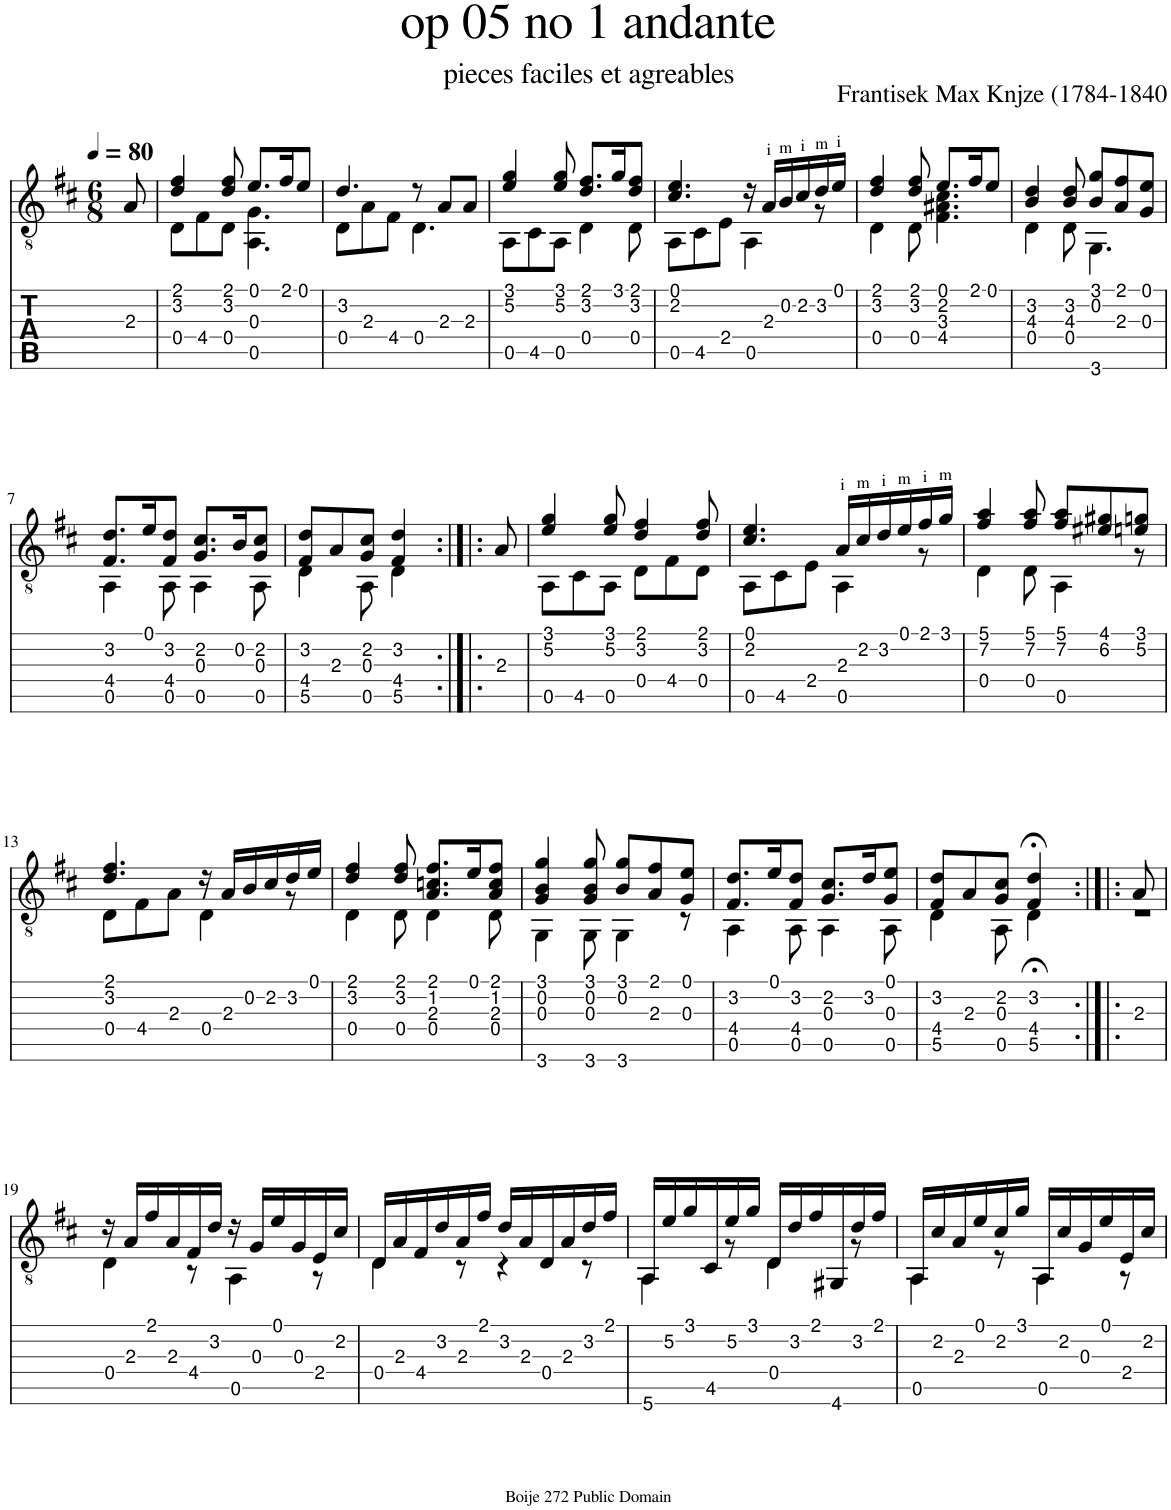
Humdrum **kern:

**kern	**kern
*part1	*part1
*staff2	*staff1
*I"Guitar	*
*I'Guit.	*
*stria6	*
*	*clefGv2
*k[f#c#]	*k[f#c#]
*M6/8	*M6/8
*MM80	*MM80
=	=
8A	8A/
=1	=1
*^	*^
4d 4f#	8DL	4d/ 4f#/	8D\L
.	8F#	.	8F#\
8d 8f#	8DJ	8d/ 8f#/	8D\J
8.eL	4.AA 4.G	8.e/L	4.AA\ 4.G\
16f#K	.	16f#/K	.
8eJ	.	8e/J	.
=2	=2	=2	=2
4.d	8DL	4.d/	8D\L
.	8A	.	8A\
.	8F#J	.	8F#\J
8r	4.D	8r	4.D\
8AL	.	8A/L	.
8AJ	.	8A/J	.
=3	=3	=3	=3
4e 4g	8AAL	4e/ 4g/	8AA\L
.	8C#	.	8C#\
8e 8g	8AAJ	8e/ 8g/	8AA\J
8.d\ 8.f#\L	4D	8.d/ 8.f#/L	4D\
16gK	.	16g/K	.
8d\ 8f#\J	8D	8d/ 8f#/J	8D\
=4	=4	=4	=4
4.c# 4.e	8AAL	4.c#/ 4.e/	8AA\L
.	8C#	.	8C#\
.	8EJ	.	8E\J
16r	4AA	16r	4AA\
16ALL	.	16A/LL	.
16B	.	16B/	.
16c#	.	16c#/	.
16d	8r	16d/	8r
16eJJ	.	16e/JJ	.
=5	=5	=5	=5
4d 4f#	4D	4d/ 4f#/	4D\
8d 8f#	8D	8d/ 8f#/	8D\
8.eL	4.F# 4.A# 4.c#	8.e/L	4.F#\ 4.A#X\ 4.c#\
16f#K	.	16f#/K	.
8eJ	.	8e/J	.
=6	=6	=6	=6
4B 4d	4D	4B/ 4d/	4D\
8B 8d	8D	8B/ 8d/	8D\
8B\ 8g\L	4.GG	8B/ 8g/L	4.GG\
8A\ 8f#\	.	8A/ 8f#/	.
8G\ 8e\J	.	8G/ 8e/J	.
!!LO:LB:g=z	!!
=7	=7	=7	=7
8.F#\ 8.d\L	4AA	8.F#/ 8.d/L	4AA\
16eK	.	16e/K	.
8F#\ 8d\J	8AA	8F#/ 8d/J	8AA\
8.G\ 8.c#\L	4AA	8.G/ 8.c#/L	4AA\
16BK	.	16B/K	.
8G\ 8c#\J	8AA	8G/ 8c#/J	8AA\
=8	=8	=8	=8
8F#\ 8d\L	4D	8F#/ 8d/L	4D\
8A	.	8A/	.
8G\ 8c#\J	8AA	8G/ 8c#/J	8AA\
4F# 4d	4D	4F#/ 4d/	4D\
*v	*v	*	*
*	*v	*v
=9:|!|:	=9:|!|:
8A	8A/
=10	=10
*^	*^
4e 4g	8AAL	4e/ 4g/	8AA\L
.	8C#	.	8C#\
8e 8g	8AAJ	8e/ 8g/	8AA\J
4d 4f#	8DL	4d/ 4f#/	8D\L
.	8F#	.	8F#\
8d 8f#	8DJ	8d/ 8f#/	8D\J
=11	=11	=11	=11
4.c# 4.e	8AAL	4.c#/ 4.e/	8AA\L
.	8C#	.	8C#\
.	8EJ	.	8E\J
16ALL	4AA	16A/LL	4AA\
16c#	.	16c#/	.
16d	.	16d/	.
16e	.	16e/	.
16f#	8r	16f#/	8r
16gJJ	.	16g/JJ	.
=12	=12	=12	=12
4f# 4a	4D	4f#/ 4a/	4D\
8f# 8a	8D	8f#/ 8a/	8D\
8f#\ 8a\L	4AA	8f#/ 8a/L	4AA\
8e#\ 8g#\	.	8e#X/ 8g#X/	.
8e\ 8g\J	8r	8en/ 8gn/J	8r
!!LO:LB:g=z	!!
=13	=13	=13	=13
4.d 4.f#	8DL	4.d/ 4.f#/	8D\L
.	8F#	.	8F#\
.	8AJ	.	8A\J
16r	4D	16r	4D\
16ALL	.	16A/LL	.
16B	.	16B/	.
16c#	.	16c#/	.
16d	8r	16d/	8r
16eJJ	.	16e/JJ	.
=14	=14	=14	=14
4d 4f#	4D	4d/ 4f#/	4D\
8d 8f#	8D	8d/ 8f#/	8D\
8.A\ 8.c\ 8.f#\L	4D	8.A/ 8.cn/ 8.f#/L	4D\
16eK	.	16e/K	.
8A\ 8c\ 8f#\J	8D	8A/ 8c/ 8f#/J	8D\
=15	=15	=15	=15
4G 4B 4g	4GG	4G/ 4B/ 4g/	4GG\
8G 8B 8g	8GG	8G/ 8B/ 8g/	8GG\
8B\ 8g\L	4GG	8B/ 8g/L	4GG\
8A\ 8f#\	.	8A/ 8f#/	.
8G\ 8e\J	8r	8G/ 8e/J	8r
=16	=16	=16	=16
8.F#\ 8.d\L	4AA	8.F#/ 8.d/L	4AA\
16eK	.	16e/K	.
8F#\ 8d\J	8AA	8F#/ 8d/J	8AA\
8.G\ 8.c#\L	4AA	8.G/ 8.c#/L	4AA\
16dK	.	16d/K	.
8G\ 8e\J	8AA	8G/ 8e/J	8AA\
=17	=17	=17	=17
8F#\ 8d\L	4D	8F#/ 8d/L	4D\
8A	.	8A/	.
8G\ 8c#\J	8AA	8G/ 8c#/J	8AA\
4F#;< 4d;<	4D	4F#/;< 4d/;<	4D\
=18:|!|:	=18:|!|:	=18:|!|:	=18:|!|:
8A	8r	8A/	2.r
2ryy	2ryy	2ryy	.
8ryy	8ryy	8ryy	.
!!LO:LB:g=z	!!
=19	=19	=19	=19
16r	4D	16r	4D\
16ALL	.	16A/LL	.
16f#	.	16f#/	.
16A	.	16A/	.
16F#	8r	16F#/	8r
16dJJ	.	16d/JJ	.
16r	4AA	16r	4AA\
16GLL	.	16G/LL	.
16e	.	16e/	.
16G	.	16G/	.
16E	8r	16E/	8r
16c#JJ	.	16c#/JJ	.
=20	=20	=20	=20
16DLL	4D	16D/LL	4D\
16A	.	16A/	.
16F#	.	16F#/	.
16d	.	16d/	.
16A	8r	16A/	8r
16f#JJ	.	16f#/JJ	.
16dLL	4r	16d/LL	4r
16A	.	16A/	.
16D	.	16D/	.
16A	.	16A/	.
16d	8r	16d/	8r
16f#JJ	.	16f#/JJ	.
=21	=21	=21	=21
16AALL	4AA	16AA/LL	4AA\
16e	.	16e/	.
16g	.	16g/	.
16C#	.	16C#/	.
16e	8r	16e/	8r
16gJJ	.	16g/JJ	.
16DLL	4D	16D/LL	4D\
16d	.	16d/	.
16f#	.	16f#/	.
16GG#	.	16GG#X/	.
16d	8r	16d/	8r
16f#JJ	.	16f#/JJ	.
=22	=22	=22	=22
16AALL	4AA	16AA/LL	4AA\
16c#	.	16c#/	.
16A	.	16A/	.
16e	.	16e/	.
16c#	8r	16c#/	8r
16gJJ	.	16g/JJ	.
16AALL	4AA	16AA/LL	4AA\
16c#	.	16c#/	.
16G	.	16G/	.
16e	.	16e/	.
16E	8r	16E/	8r
16c#JJ	.	16c#/JJ	.
*v	*v	*	*
*	*v	*v
=	=
*-	*-
